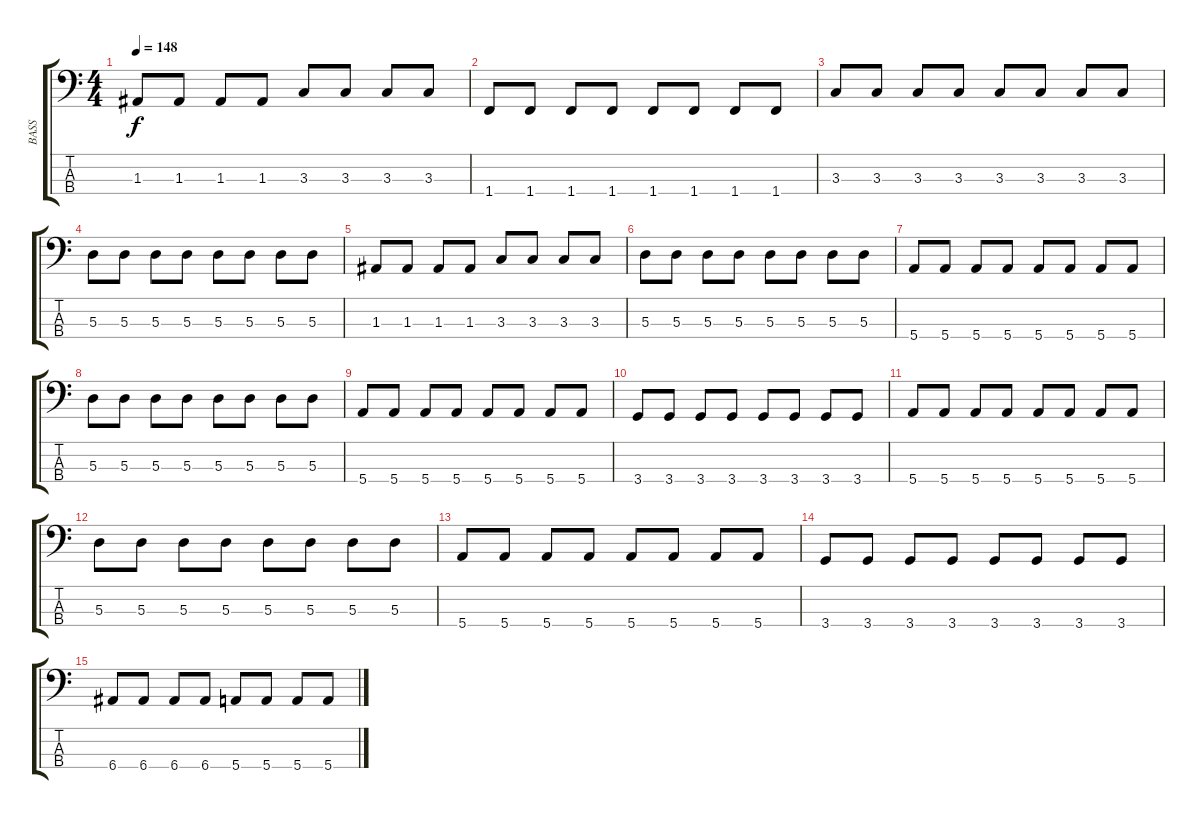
\track ("BASS" "BASS") {instrument electricbassfinger}
\staff {score tabs}
\tuning (G2 D2 A1 E1) {hide}
\ts (4 4)
\tempo 148
\clef f4
\ks c
1.3.8{dy f} 1.3.8 1.3.8 1.3.8 3.3.8 3.3.8 3.3.8 3.3.8 |
1.4.8 1.4.8 1.4.8 1.4.8 1.4.8 1.4.8 1.4.8 1.4.8 |
3.3.8 3.3.8 3.3.8 3.3.8 3.3.8 3.3.8 3.3.8 3.3.8 |
5.3.8 5.3.8 5.3.8 5.3.8 5.3.8 5.3.8 5.3.8 5.3.8 |
1.3.8 1.3.8 1.3.8 1.3.8 3.3.8 3.3.8 3.3.8 3.3.8 |
5.3.8 5.3.8 5.3.8 5.3.8 5.3.8 5.3.8 5.3.8 5.3.8 |
5.4.8 5.4.8 5.4.8 5.4.8 5.4.8 5.4.8 5.4.8 5.4.8 |
5.3.8 5.3.8 5.3.8 5.3.8 5.3.8 5.3.8 5.3.8 5.3.8 |
5.4.8 5.4.8 5.4.8 5.4.8 5.4.8 5.4.8 5.4.8 5.4.8 |
3.4.8 3.4.8 3.4.8 3.4.8 3.4.8 3.4.8 3.4.8 3.4.8 |
5.4.8 5.4.8 5.4.8 5.4.8 5.4.8 5.4.8 5.4.8 5.4.8 |
5.3.8 5.3.8 5.3.8 5.3.8 5.3.8 5.3.8 5.3.8 5.3.8 |
5.4.8 5.4.8 5.4.8 5.4.8 5.4.8 5.4.8 5.4.8 5.4.8 |
3.4.8 3.4.8 3.4.8 3.4.8 3.4.8 3.4.8 3.4.8 3.4.8 |
6.4.8 6.4.8 6.4.8 6.4.8 5.4.8 5.4.8 5.4.8 5.4.8
